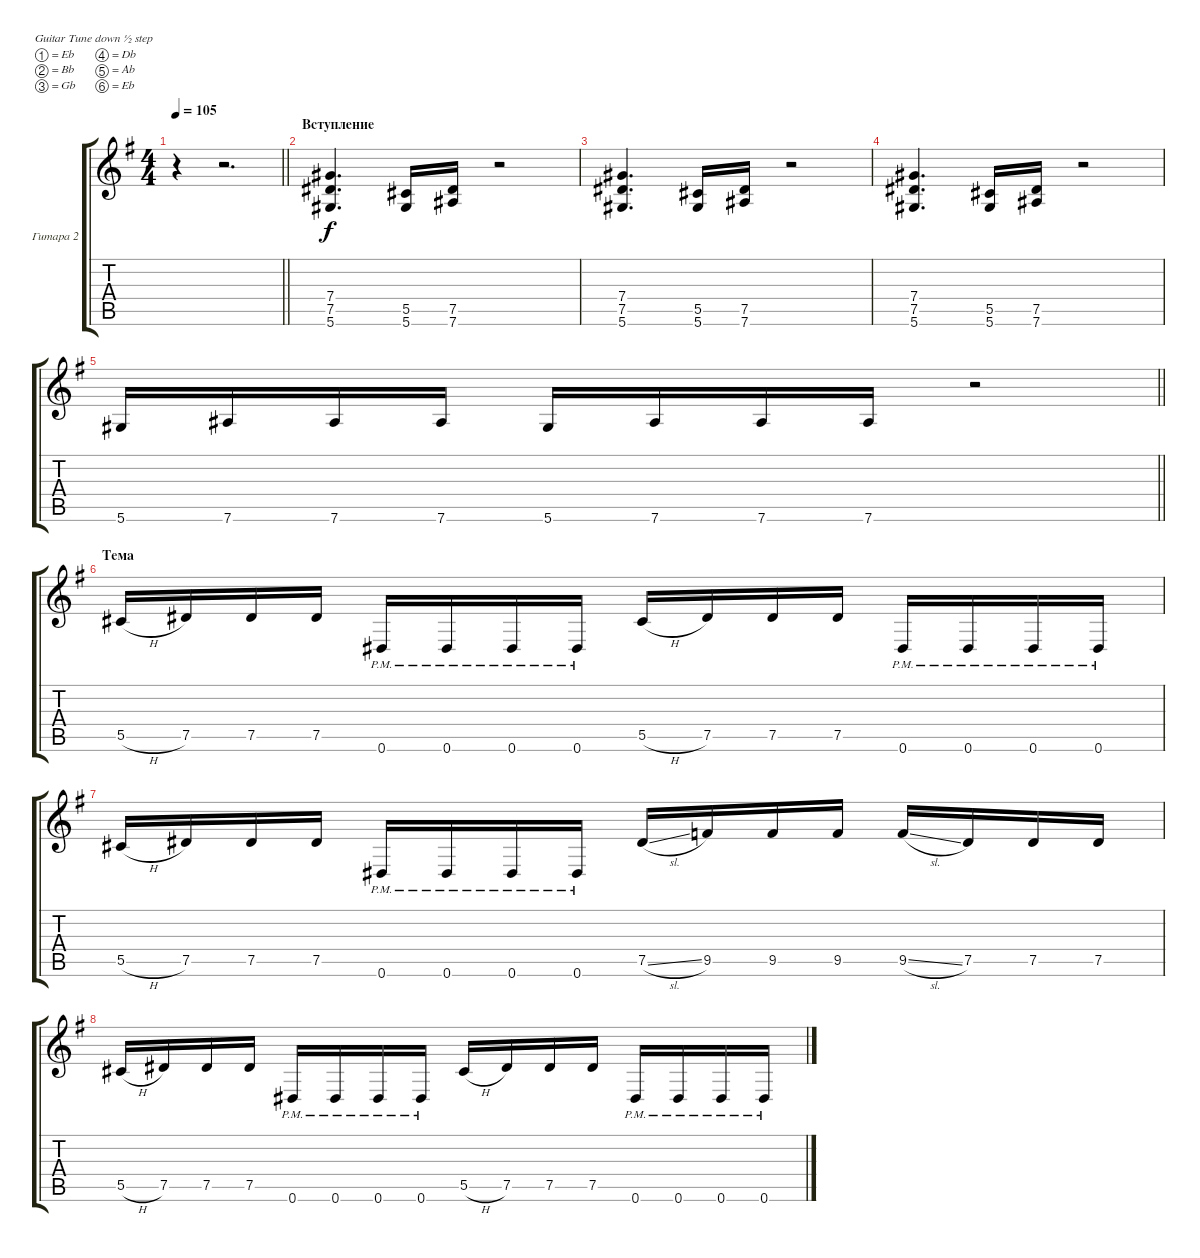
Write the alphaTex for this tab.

\bracketExtendMode groupsimilarinstruments
\firstSystemTrackNameMode fullname
\otherSystemsTrackNameMode fullname
\firstSystemTrackNameOrientation horizontal
\otherSystemsTrackNameOrientation horizontal
\chordDiagramsInScore
\track ("Гитара 2" "E-Gt") {instrument distortionguitar}
\staff {score tabs}
\tuning (Eb4 Bb3 Gb3 Db3 Ab2 Eb2)
\ts (4 4)
\beaming (8 2 2 2 2)
\tempo 105
\clef g2
\barLineRight lightlight
\ks eminor
r.4{dy f instrument distortionguitar} r.2{d} |
\section ("" "Вступление")
(7.4 7.5 5.6).4{d} (5.5 5.6).16 (7.5 7.6).16 r.2 |
(7.4 7.5 5.6).4{d} (5.5 5.6).16 (7.5 7.6).16 r.2 |
(7.4 7.5 5.6).4{d} (5.5 5.6).16 (7.5 7.6).16 r.2 |
\barLineRight lightlight
5.6.16 7.6.16 7.6.16 7.6.16 5.6.16 7.6.16 7.6.16 7.6.16 r.2 |
\section ("" "Тема")
5.5{h}.16 7.5.16 7.5.16 7.5.16 0.6{pm}.16 0.6{pm}.16 0.6{pm}.16 0.6{pm}.16 5.5{h}.16 7.5.16 7.5.16 7.5.16 0.6{pm}.16 0.6{pm}.16 0.6{pm}.16 0.6{pm}.16 |
5.5{h}.16 7.5.16 7.5.16 7.5.16 0.6{pm}.16 0.6{pm}.16 0.6{pm}.16 0.6{pm}.16 7.5{sl}.16 9.5.16 9.5.16 9.5.16 9.5{sl}.16 7.5.16 7.5.16 7.5.16 |
5.5{h}.16 7.5.16 7.5.16 7.5.16 0.6{pm}.16 0.6{pm}.16 0.6{pm}.16 0.6{pm}.16 5.5{h}.16 7.5.16 7.5.16 7.5.16 0.6{pm}.16 0.6{pm}.16 0.6{pm}.16 0.6{pm}.16
